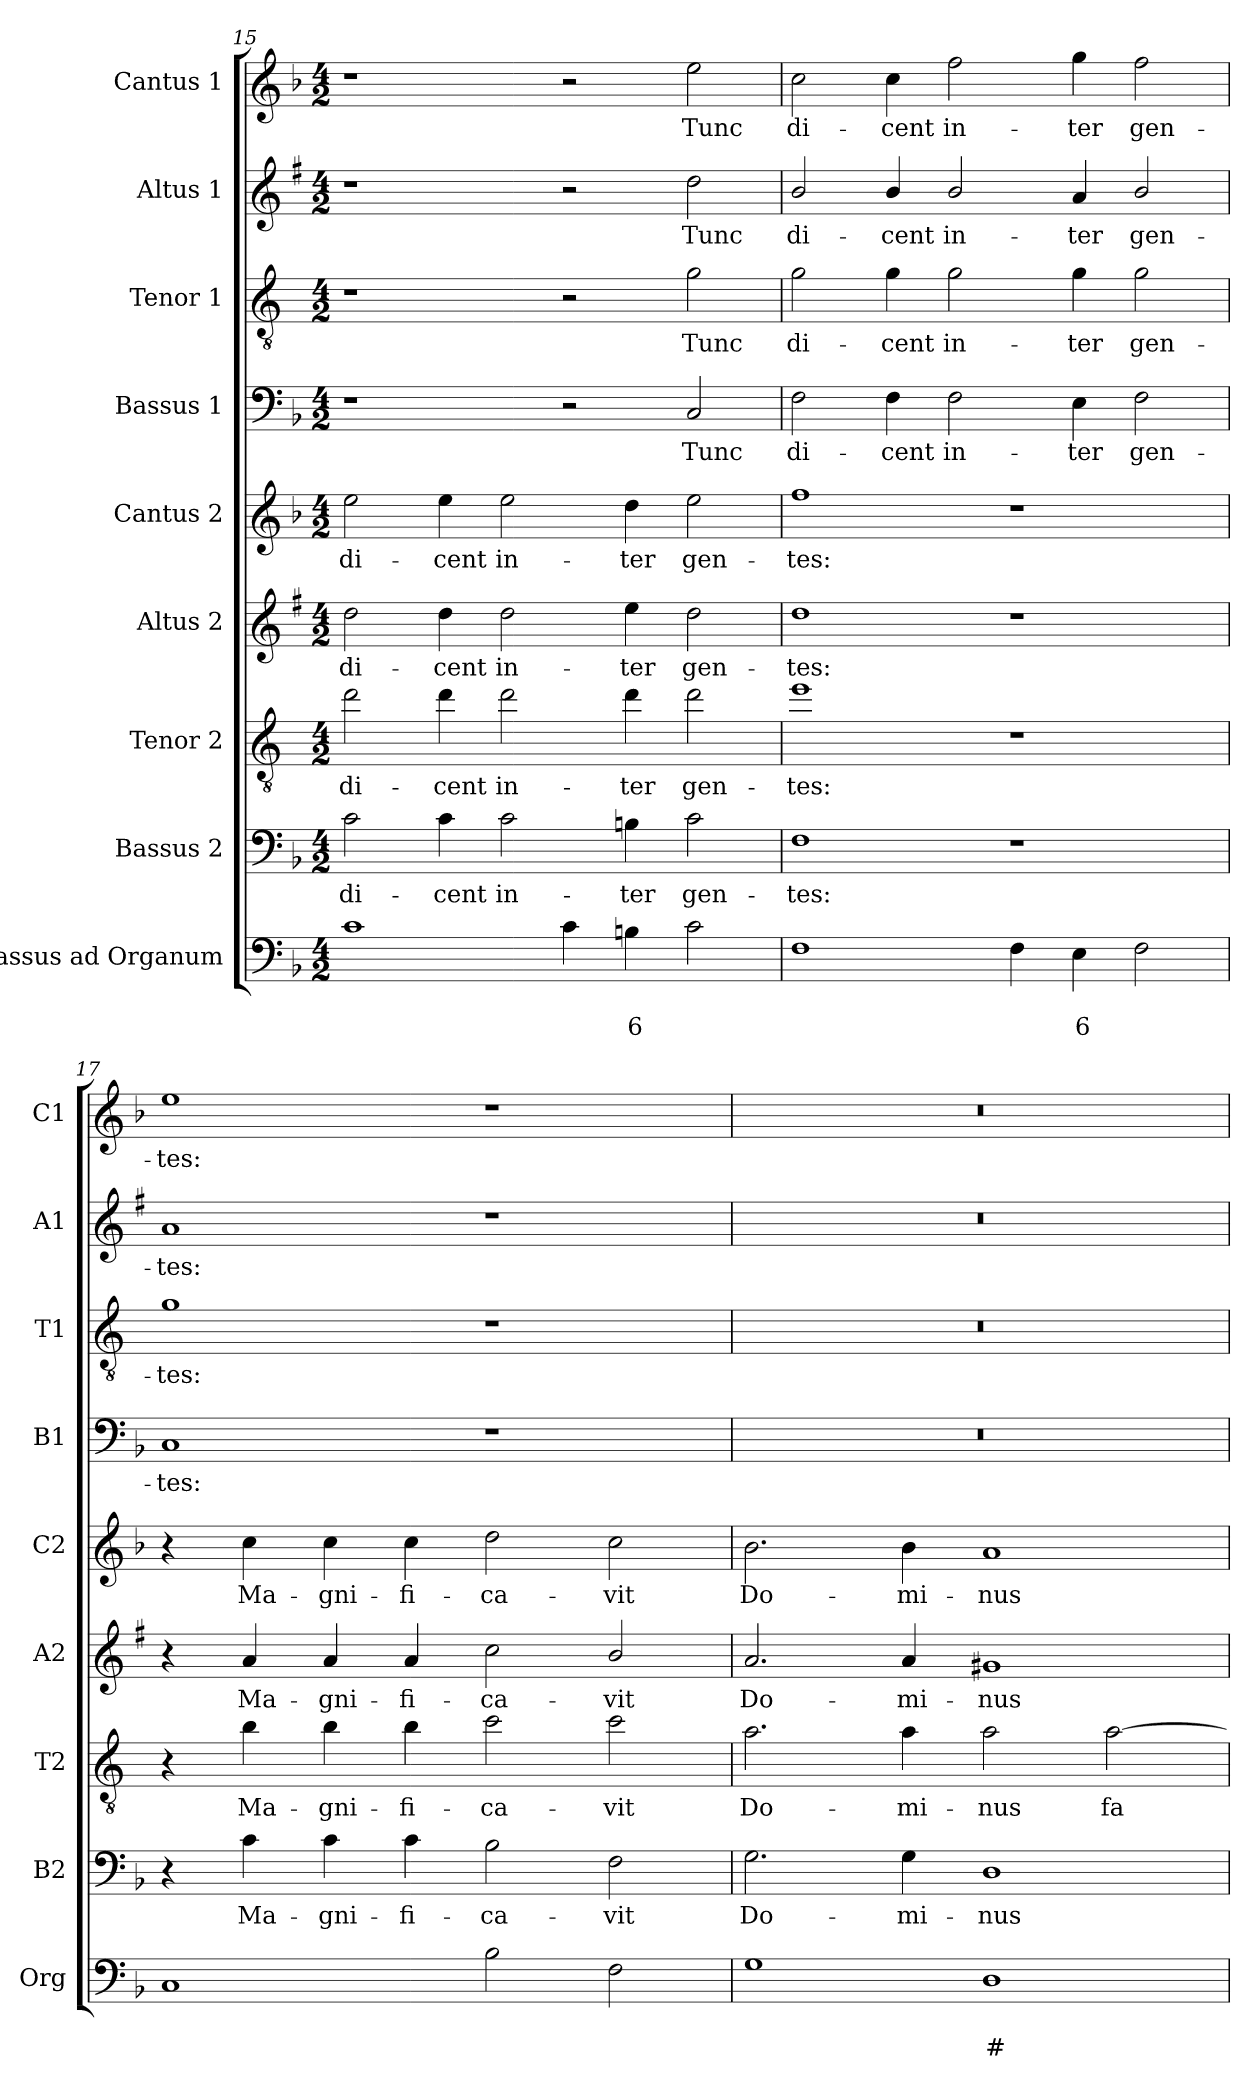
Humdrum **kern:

**kern	**text	**text	**kern	**text	**kern	**text	**kern	**text	**kern	**text	**kern	**text	**kern	**text	**kern	**text	**kern	**text
*part9	*part9	*part9	*part8	*part8	*part7	*part7	*part6	*part6	*part5	*part5	*part4	*part4	*part3	*part3	*part2	*part2	*part1	*part1
*staff9	*staff9	*staff9	*staff8	*staff8	*staff7	*staff7	*staff6	*staff6	*staff5	*staff5	*staff4	*staff4	*staff3	*staff3	*staff2	*staff2	*staff1	*staff1
*I"Bassus ad Organum	*	*	*I"Bassus 2	*	*I"Tenor 2	*	*I"Altus 2	*	*I"Cantus 2	*	*I"Bassus 1	*	*I"Tenor 1	*	*I"Altus 1	*	*I"Cantus 1	*
*I'Org	*	*	*I'B2	*	*I'T2	*	*I'A2	*	*I'C2	*	*I'B1	*	*I'T1	*	*I'A1	*	*I'C1	*
!!LO:LB:g=z
*clefF4	*	*	*clefF4	*	*clefGv2	*	*clefG2	*	*clefG2	*	*clefF4	*	*clefGv2	*	*clefG2	*	*clefG2	*
*	*	*	*	*	*ITrd4c7	*	*ITrd1c2	*	*	*	*	*	*ITrd4c7	*	*ITrd1c2	*	*	*
*k[b-]	*	*	*k[b-]	*	*k[b-]	*	*k[b-]	*	*k[b-]	*	*k[b-]	*	*k[b-]	*	*k[b-]	*	*k[b-]	*
*F:	*	*	*F:	*	*F:	*	*F:	*	*F:	*	*F:	*	*F:	*	*F:	*	*F:	*
*M4/2	*	*	*M4/2	*	*M4/2	*	*M4/2	*	*M4/2	*	*M4/2	*	*M4/2	*	*M4/2	*	*M4/2	*
=15	=15	=15	=15	=15	=15	=15	=15	=15	=15	=15	=15	=15	=15	=15	=15	=15	=15	=15
!	!	!	!	!LO:LY:b	!	!LO:LY:b	!	!LO:LY:b	!	!LO:LY:b	!	!	!	!	!	!	!	!
1c	.	.	2c\	di-	2g\	di-	2cc\	di-	2ee\	di-	1r	.	1r	.	1r	.	1r	.
!	!	!	!	!LO:LY:b	!	!LO:LY:b	!	!LO:LY:b	!	!LO:LY:b	!	!	!	!	!	!	!	!
.	.	.	4c\	-cent	4g\	-cent	4cc\	-cent	4ee\	-cent	.	.	.	.	.	.	.	.
!	!	!	!	!LO:LY:b	!	!LO:LY:b	!	!LO:LY:b	!	!LO:LY:b	!	!	!	!	!	!	!	!
.	.	.	2c\	in-	2g\	in-	2cc\	in-	2ee\	in-	.	.	.	.	.	.	.	.
4c\	.	.	.	.	.	.	.	.	.	.	2r	.	2r	.	2r	.	2r	.
!	!	!LO:LY:b	!	!LO:LY:b	!	!LO:LY:b	!	!LO:LY:b	!	!LO:LY:b	!	!	!	!	!	!	!	!
4Bn\	.	6	4Bn\	-ter	4g\	-ter	4dd\	-ter	4dd\	-ter	.	.	.	.	.	.	.	.
!	!	!	!	!LO:LY:b	!	!LO:LY:b	!	!LO:LY:b	!	!LO:LY:b	!	!LO:LY:b	!	!LO:LY:b	!	!LO:LY:b	!	!LO:LY:b
2c\	.	.	2c\	gen-	2g\	gen-	2cc\	gen-	2ee\	gen-	2C/	Tunc	2c\	Tunc	2cc\	Tunc	2ee\	Tunc
=16	=16	=16	=16	=16	=16	=16	=16	=16	=16	=16	=16	=16	=16	=16	=16	=16	=16	=16
!	!	!	!	!LO:LY:b	!	!LO:LY:b	!	!LO:LY:b	!	!LO:LY:b	!	!LO:LY:b	!	!LO:LY:b	!	!LO:LY:b	!	!LO:LY:b
1F	.	.	1F	-tes:	1a	-tes:	1cc	-tes:	1ff	-tes:	2F\	di-	2c\	di-	2a/	di-	2cc\	di-
!	!	!	!	!	!	!	!	!	!	!	!	!LO:LY:b	!	!LO:LY:b	!	!LO:LY:b	!	!LO:LY:b
.	.	.	.	.	.	.	.	.	.	.	4F\	-cent	4c\	-cent	4a/	-cent	4cc\	-cent
!	!	!	!	!	!	!	!	!	!	!	!	!LO:LY:b	!	!LO:LY:b	!	!LO:LY:b	!	!LO:LY:b
.	.	.	.	.	.	.	.	.	.	.	2F\	in-	2c\	in-	2a/	in-	2ff\	in-
4F\	.	.	1r	.	1r	.	1r	.	1r	.	.	.	.	.	.	.	.	.
!	!	!LO:LY:b	!	!	!	!	!	!	!	!	!	!LO:LY:b	!	!LO:LY:b	!	!LO:LY:b	!	!LO:LY:b
4E\	.	6	.	.	.	.	.	.	.	.	4E\	-ter	4c\	-ter	4g/	-ter	4gg\	-ter
!	!	!	!	!	!	!	!	!	!	!	!	!LO:LY:b	!	!LO:LY:b	!	!LO:LY:b	!	!LO:LY:b
2F\	.	.	.	.	.	.	.	.	.	.	2F\	gen-	2c\	gen-	2a/	gen-	2ff\	gen-
=17	=17	=17	=17	=17	=17	=17	=17	=17	=17	=17	=17	=17	=17	=17	=17	=17	=17	=17
!	!	!	!	!	!	!	!	!	!	!	!	!LO:LY:b	!	!LO:LY:b	!	!LO:LY:b	!	!LO:LY:b
1C	.	.	4r	.	4r	.	4r	.	4r	.	1C	-tes:	1c	-tes:	1g	-tes:	1ee	-tes:
!	!	!	!	!LO:LY:b	!	!LO:LY:b	!	!LO:LY:b	!	!LO:LY:b	!	!	!	!	!	!	!	!
.	.	.	4c\	Ma-	4e\	Ma-	4g/	Ma-	4cc\	Ma-	.	.	.	.	.	.	.	.
!	!	!	!	!LO:LY:b	!	!LO:LY:b	!	!LO:LY:b	!	!LO:LY:b	!	!	!	!	!	!	!	!
.	.	.	4c\	-gni-	4e\	-gni-	4g/	-gni-	4cc\	-gni-	.	.	.	.	.	.	.	.
!	!	!	!	!LO:LY:b	!	!LO:LY:b	!	!LO:LY:b	!	!LO:LY:b	!	!	!	!	!	!	!	!
.	.	.	4c\	-fi-	4e\	-fi-	4g/	-fi-	4cc\	-fi-	.	.	.	.	.	.	.	.
!	!	!	!	!LO:LY:b	!	!LO:LY:b	!	!LO:LY:b	!	!LO:LY:b	!	!	!	!	!	!	!	!
2B-\	.	.	2B-\	-ca-	2f\	-ca-	2b-\	-ca-	2dd\	-ca-	1r	.	1r	.	1r	.	1r	.
!	!	!	!	!LO:LY:b	!	!LO:LY:b	!	!LO:LY:b	!	!LO:LY:b	!	!	!	!	!	!	!	!
2F\	.	.	2F\	-vit	2f\	-vit	2a/	-vit	2cc\	-vit	.	.	.	.	.	.	.	.
=18	=18	=18	=18	=18	=18	=18	=18	=18	=18	=18	=18	=18	=18	=18	=18	=18	=18	=18
!	!	!	!	!LO:LY:b	!	!LO:LY:b	!	!LO:LY:b	!	!LO:LY:b	!	!	!	!	!	!	!	!
1G	.	.	2.G\	Do-	2.d\	Do-	2.g/	Do-	2.b-\	Do-	0r	.	0r	.	0r	.	0r	.
!	!	!	!	!LO:LY:b	!	!LO:LY:b	!	!LO:LY:b	!	!LO:LY:b	!	!	!	!	!	!	!	!
.	.	.	4G\	-mi-	4d\	-mi-	4g/	-mi-	4b-\	-mi-	.	.	.	.	.	.	.	.
!	!	!LO:LY:b	!	!LO:LY:b	!	!LO:LY:b	!	!LO:LY:b	!	!LO:LY:b	!	!	!	!	!	!	!	!
1D	.	#	1D	-nus	2d\	-nus	1f#X	-nus	1a	-nus	.	.	.	.	.	.	.	.
!	!	!	!	!	!	!LO:LY:b	!	!	!	!	!	!	!	!	!	!	!	!
.	.	.	.	.	[2d\	fa-	.	.	.	.	.	.	.	.	.	.	.	.
=	=	=	=	=	=	=	=	=	=	=	=	=	=	=	=	=	=	=
*-	*-	*-	*-	*-	*-	*-	*-	*-	*-	*-	*-	*-	*-	*-	*-	*-	*-	*-
